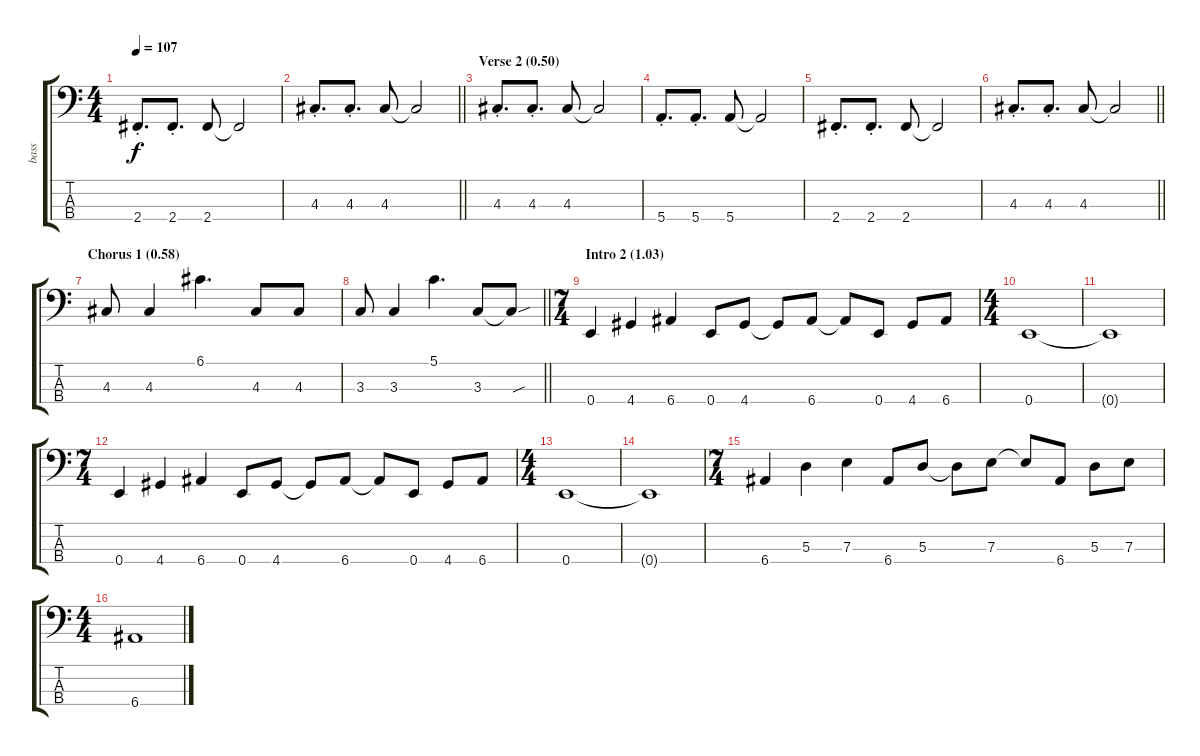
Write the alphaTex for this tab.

\track ("bass" "bass") {instrument electricbasspick}
\staff {score tabs}
\tuning (G2 D2 A1 E1) {hide}
\ts (4 4)
\tempo 107
\clef f4
\ks c
2.4{st}.8{d dy f} 2.4{st}.8{d} 2.4.8 2.4{t}.2 |
\barLineRight lightlight
4.3{st}.8{d} 4.3{st}.8{d} 4.3.8 4.3{t}.2 |
\section ("" "Verse 2 (0.50)")
4.3{st}.8{d} 4.3{st}.8{d} 4.3.8 4.3{t}.2 |
5.4{st}.8{d} 5.4{st}.8{d} 5.4.8 5.4{t}.2 |
2.4{st}.8{d} 2.4{st}.8{d} 2.4.8 2.4{t}.2 |
\barLineRight lightlight
4.3{st}.8{d} 4.3{st}.8{d} 4.3.8 4.3{t}.2 |
\section ("" "Chorus 1 (0.58)")
4.3.8 4.3.4 6.1.4{d} 4.3.8 4.3.8 |
\barLineRight lightlight
3.3.8 3.3.4 5.1.4{d} 3.3.8 3.3{sou t}.8 |
\ts (7 4)
\section ("" "Intro 2 (1.03)")
0.4.4 4.4.4 6.4.4 0.4.8 4.4.8 4.4{t}.8 6.4.8 6.4{t}.8 0.4.8 4.4.8 6.4.8 |
\ts (4 4)
0.4.1 |
0.4{t}.1 |
\ts (7 4)
0.4.4 4.4.4 6.4.4 0.4.8 4.4.8 4.4{t}.8 6.4.8 6.4{t}.8 0.4.8 4.4.8 6.4.8 |
\ts (4 4)
0.4.1 |
0.4{t}.1 |
\ts (7 4)
6.4.4 5.3.4 7.3.4 6.4.8 5.3.8 5.3{t}.8 7.3.8 7.3{t}.8 6.4.8 5.3.8 7.3.8 |
\ts (4 4)
6.4.1
